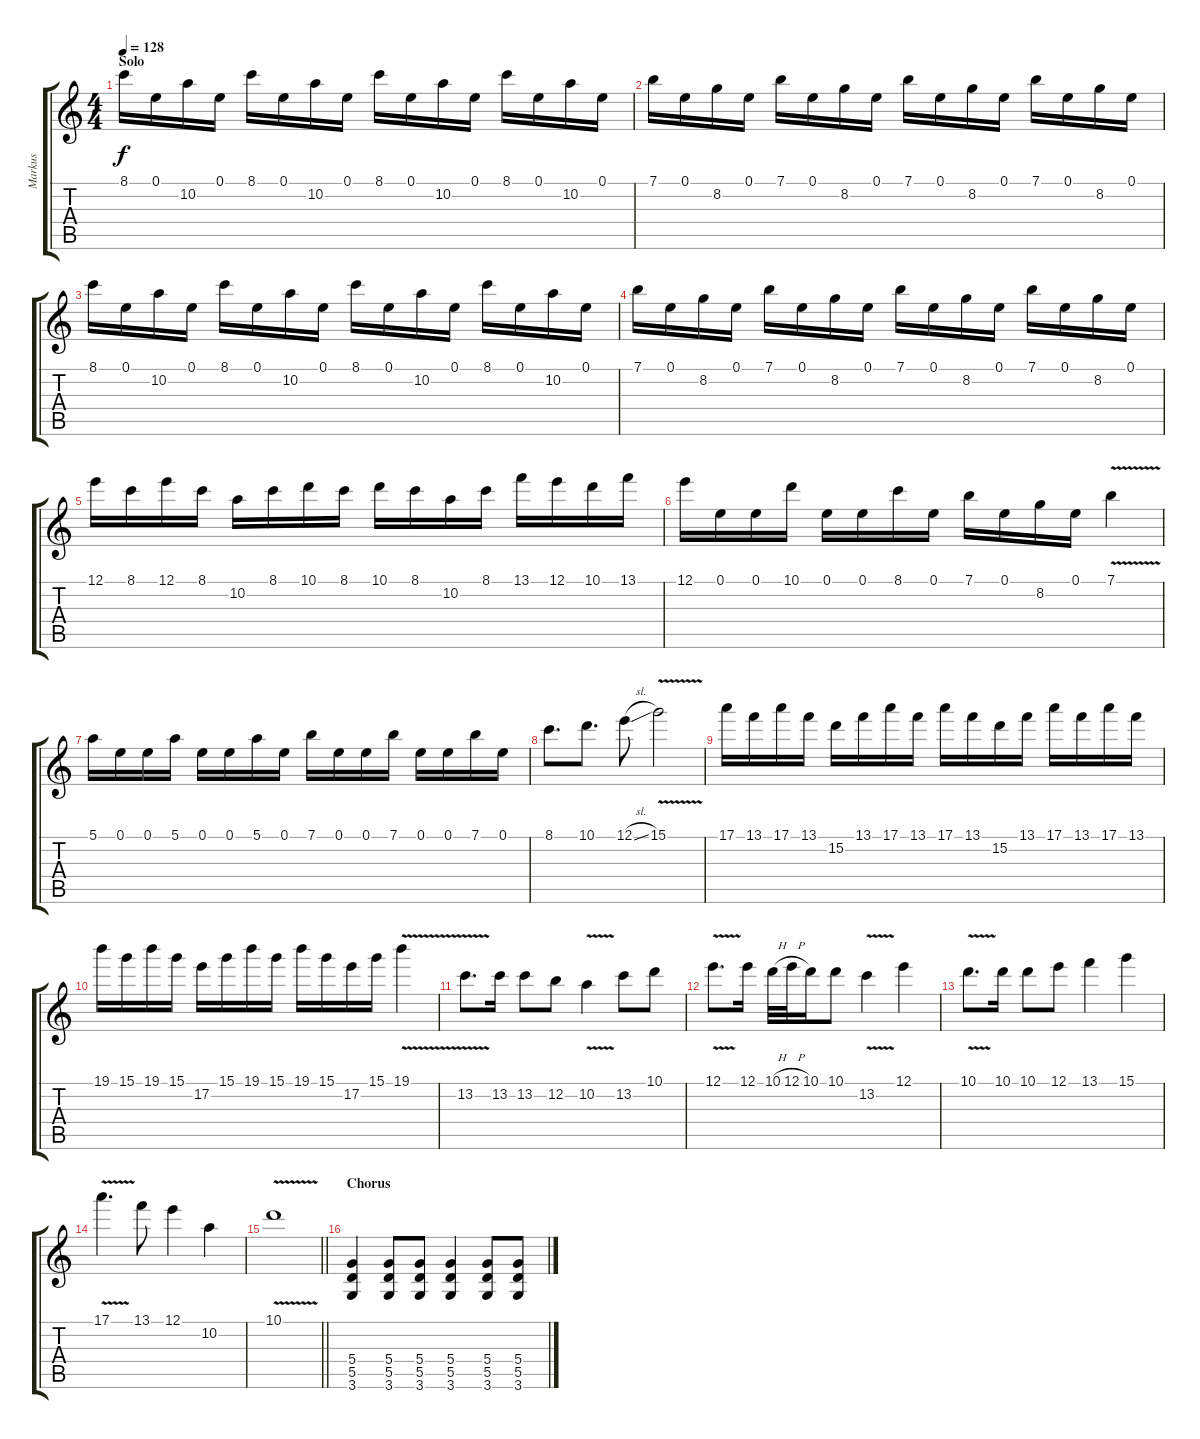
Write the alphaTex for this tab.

\track ("Markus" "Markus") {instrument distortionguitar}
\staff {score tabs}
\tuning (E4 B3 G3 D3 A2 E2) {hide}
\ts (4 4)
\section ("" "Solo")
\tempo 128
\clef g2
\ks c
8.1.16{dy f} 0.1.16 10.2.16 0.1.16 8.1.16 0.1.16 10.2.16 0.1.16 8.1.16 0.1.16 10.2.16 0.1.16 8.1.16 0.1.16 10.2.16 0.1.16 |
7.1.16 0.1.16 8.2.16 0.1.16 7.1.16 0.1.16 8.2.16 0.1.16 7.1.16 0.1.16 8.2.16 0.1.16 7.1.16 0.1.16 8.2.16 0.1.16 |
8.1.16 0.1.16 10.2.16 0.1.16 8.1.16 0.1.16 10.2.16 0.1.16 8.1.16 0.1.16 10.2.16 0.1.16 8.1.16 0.1.16 10.2.16 0.1.16 |
7.1.16 0.1.16 8.2.16 0.1.16 7.1.16 0.1.16 8.2.16 0.1.16 7.1.16 0.1.16 8.2.16 0.1.16 7.1.16 0.1.16 8.2.16 0.1.16 |
12.1.16 8.1.16 12.1.16 8.1.16 10.2.16 8.1.16 10.1.16 8.1.16 10.1.16 8.1.16 10.2.16 8.1.16 13.1.16 12.1.16 10.1.16 13.1.16 |
12.1.16 0.1.16 0.1.16 10.1.16 0.1.16 0.1.16 8.1.16 0.1.16 7.1.16 0.1.16 8.2.16 0.1.16 7.1{v}.4 |
5.1.16 0.1.16 0.1.16 5.1.16 0.1.16 0.1.16 5.1.16 0.1.16 7.1.16 0.1.16 0.1.16 7.1.16 0.1.16 0.1.16 7.1.16 0.1.16 |
8.1.8{d} 10.1.8{d} 12.1{sl}.8 15.1{v}.2 |
17.1.16 13.1.16 17.1.16 13.1.16 15.2.16 13.1.16 17.1.16 13.1.16 17.1.16 13.1.16 15.2.16 13.1.16 17.1.16 13.1.16 17.1.16 13.1.16 |
19.1.16 15.1.16 19.1.16 15.1.16 17.2.16 15.1.16 19.1.16 15.1.16 19.1.16 15.1.16 17.2.16 15.1.16 19.1{v}.4 |
13.2{v}.8{d} 13.2.16 13.2.8 12.2.8 10.2{v}.4 13.2.8 10.1.8 |
12.1{v}.8{d} 12.1.16 10.1{h}.32 12.1{h}.32 10.1.16 10.1.8 13.2{v}.4 12.1.4 |
10.1{v}.8{d} 10.1.16 10.1.8 12.1.8 13.1.4 15.1.4 |
17.1{v}.4{d} 13.1.8 12.1.4 10.2.4 |
\barLineRight lightlight
10.1{v}.1 |
\section ("" "Chorus")
(5.4 5.5 3.6).4 (5.4 5.5 3.6).8 (5.4 5.5 3.6).8 (5.4 5.5 3.6).4 (5.4 5.5 3.6).8 (5.4 5.5 3.6).8
